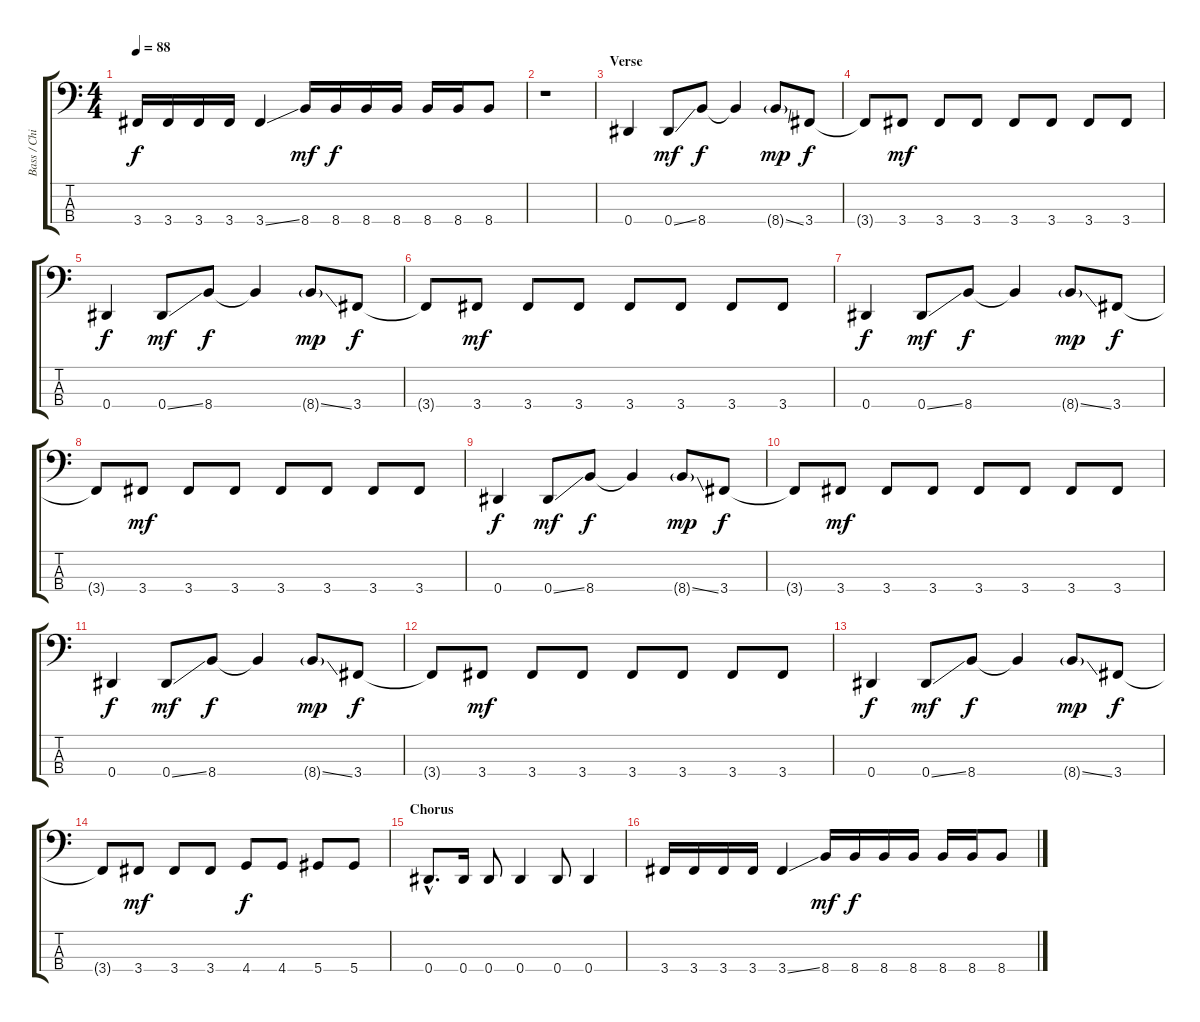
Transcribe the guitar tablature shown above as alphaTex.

\track ("Bass / Chi Cheng" "Bass / Chi") {instrument electricbassfinger}
\staff {score tabs}
\tuning (Gb2 Db2 Ab1 Eb1) {hide}
\ts (4 4)
\tempo 88
\clef f4
\ks c
3.4.16{dy f} 3.4.16 3.4.16 3.4.16 3.4{ss}.4 8.4.16{dy mf} 8.4.16{dy f} 8.4.16 8.4.16 8.4.16 8.4.16 8.4.8 |
r.1 |
\section ("" "Verse")
0.4.4 0.4{ss}.8{dy mf} 8.4.8{dy f} 8.4{t}.4 8.4{ss g}.8{dy mp} 3.4.8{dy f} |
3.4{t}.8 3.4.8{dy mf} 3.4.8 3.4.8 3.4.8 3.4.8 3.4.8 3.4.8 |
0.4.4{dy f} 0.4{ss}.8{dy mf} 8.4.8{dy f} 8.4{t}.4 8.4{ss g}.8{dy mp} 3.4.8{dy f} |
3.4{t}.8 3.4.8{dy mf} 3.4.8 3.4.8 3.4.8 3.4.8 3.4.8 3.4.8 |
0.4.4{dy f} 0.4{ss}.8{dy mf} 8.4.8{dy f} 8.4{t}.4 8.4{ss g}.8{dy mp} 3.4.8{dy f} |
3.4{t}.8 3.4.8{dy mf} 3.4.8 3.4.8 3.4.8 3.4.8 3.4.8 3.4.8 |
0.4.4{dy f} 0.4{ss}.8{dy mf} 8.4.8{dy f} 8.4{t}.4 8.4{ss g}.8{dy mp} 3.4.8{dy f} |
3.4{t}.8 3.4.8{dy mf} 3.4.8 3.4.8 3.4.8 3.4.8 3.4.8 3.4.8 |
0.4.4{dy f} 0.4{ss}.8{dy mf} 8.4.8{dy f} 8.4{t}.4 8.4{ss g}.8{dy mp} 3.4.8{dy f} |
3.4{t}.8 3.4.8{dy mf} 3.4.8 3.4.8 3.4.8 3.4.8 3.4.8 3.4.8 |
0.4.4{dy f} 0.4{ss}.8{dy mf} 8.4.8{dy f} 8.4{t}.4 8.4{ss g}.8{dy mp} 3.4.8{dy f} |
3.4{t}.8 3.4.8{dy mf} 3.4.8 3.4.8 4.4.8{dy f} 4.4.8 5.4.8 5.4.8 |
\section ("" "Chorus")
0.4{hac}.8{d} 0.4.16 0.4.8 0.4.4 0.4.8 0.4.4 |
3.4.16 3.4.16 3.4.16 3.4.16 3.4{ss}.4 8.4.16{dy mf} 8.4.16{dy f} 8.4.16 8.4.16 8.4.16 8.4.16 8.4.8
